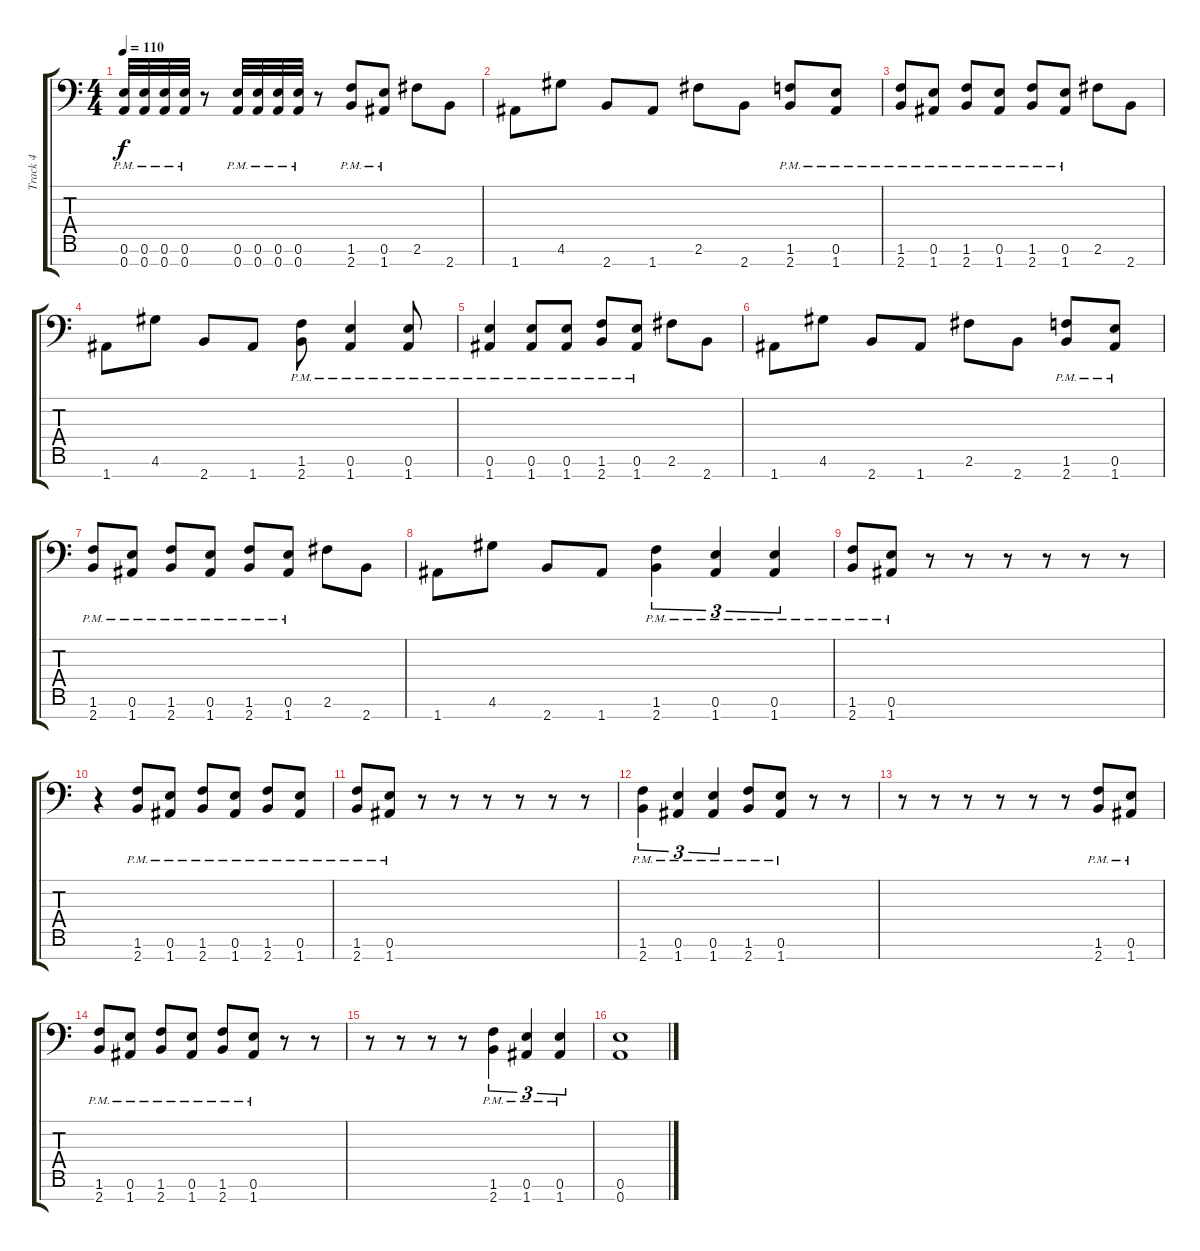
\track ("Track 4" "Track 4") {instrument distortionguitar}
\staff {score tabs}
\tuning (E4 B3 G3 D3 A2 E2 A1) {hide}
\ts (4 4)
\tempo 110
\clef f4
\ks c
(0.6{pm} 0.7{pm}).32{dy f} (0.6{pm} 0.7{pm}).32 (0.6{pm} 0.7{pm}).32 (0.6{pm} 0.7{pm}).32 r.8 (0.6{pm} 0.7{pm}).32 (0.6{pm} 0.7{pm}).32 (0.6{pm} 0.7{pm}).32 (0.6{pm} 0.7{pm}).32 r.8 (1.6{pm} 2.7{pm}).8 (0.6{pm} 1.7{pm}).8 2.6.8 2.7.8 |
1.7.8 4.6.8 2.7.8 1.7.8 2.6.8 2.7.8 (1.6{pm} 2.7{pm}).8 (0.6{pm} 1.7{pm}).8 |
(1.6{pm} 2.7{pm}).8 (0.6{pm} 1.7{pm}).8 (1.6{pm} 2.7{pm}).8 (0.6{pm} 1.7{pm}).8 (1.6{pm} 2.7{pm}).8 (0.6{pm} 1.7{pm}).8 2.6.8 2.7.8 |
1.7.8 4.6.8 2.7.8 1.7.8 (1.6{pm} 2.7{pm}).8 (0.6{pm} 1.7{pm}).4 (0.6{pm} 1.7{pm}).8 |
(0.6{pm} 1.7{pm}).4 (0.6{pm} 1.7{pm}).8 (0.6{pm} 1.7{pm}).8 (1.6{pm} 2.7{pm}).8 (0.6{pm} 1.7{pm}).8 2.6.8 2.7.8 |
1.7.8 4.6.8 2.7.8 1.7.8 2.6.8 2.7.8 (1.6{pm} 2.7{pm}).8 (0.6{pm} 1.7{pm}).8 |
(1.6{pm} 2.7{pm}).8 (0.6{pm} 1.7{pm}).8 (1.6{pm} 2.7{pm}).8 (0.6{pm} 1.7{pm}).8 (1.6{pm} 2.7{pm}).8 (0.6{pm} 1.7{pm}).8 2.6.8 2.7.8 |
1.7.8 4.6.8 2.7.8 1.7.8 (1.6{pm} 2.7{pm}).4{tu (3 2)} (0.6{pm} 1.7{pm}).4{tu (3 2)} (0.6{pm} 1.7{pm}).4{tu (3 2)} |
(1.6{pm} 2.7{pm}).8 (0.6{pm} 1.7{pm}).8 r.8 r.8 r.8 r.8 r.8 r.8 |
r.4 (1.6{pm} 2.7{pm}).8 (0.6{pm} 1.7{pm}).8 (1.6{pm} 2.7{pm}).8 (0.6{pm} 1.7{pm}).8 (1.6{pm} 2.7{pm}).8 (0.6{pm} 1.7{pm}).8 |
(1.6{pm} 2.7{pm}).8 (0.6{pm} 1.7{pm}).8 r.8 r.8 r.8 r.8 r.8 r.8 |
(1.6{pm} 2.7{pm}).4{tu (3 2)} (0.6{pm} 1.7{pm}).4{tu (3 2)} (0.6{pm} 1.7{pm}).4{tu (3 2)} (1.6{pm} 2.7{pm}).8 (0.6{pm} 1.7{pm}).8 r.8 r.8 |
r.8 r.8 r.8 r.8 r.8 r.8 (1.6{pm} 2.7{pm}).8 (0.6{pm} 1.7{pm}).8 |
(1.6{pm} 2.7{pm}).8 (0.6{pm} 1.7{pm}).8 (1.6{pm} 2.7{pm}).8 (0.6{pm} 1.7{pm}).8 (1.6{pm} 2.7{pm}).8 (0.6{pm} 1.7{pm}).8 r.8 r.8 |
r.8 r.8 r.8 r.8 (1.6{pm} 2.7{pm}).4{tu (3 2)} (0.6{pm} 1.7{pm}).4{tu (3 2)} (0.6{pm} 1.7{pm}).4{tu (3 2)} |
(0.6 0.7).1
